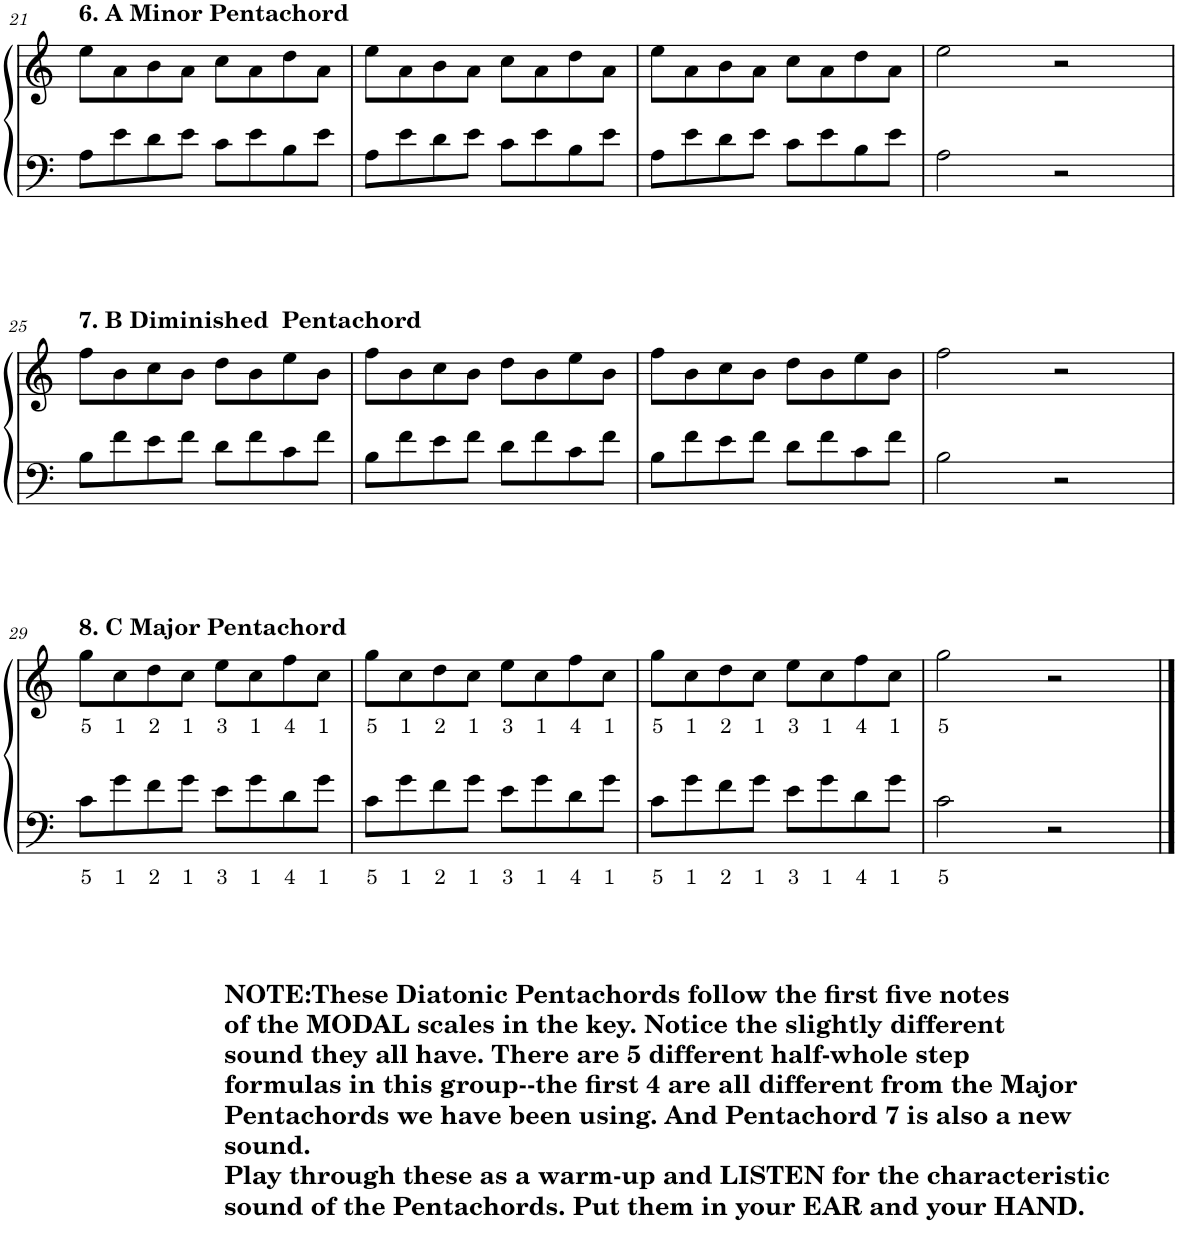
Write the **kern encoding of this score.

**kern	**text	**kern	**text
*part1	*part1	*part1	*part1
*staff2	*staff2	*staff1	*staff1
*I"Piano	*	*	*
*I'Pno.	*	*	*
!!LO:PB:g=z
*clefF4	*	*clefG2	*
*k[]	*	*k[]	*
*M4/4	*	*M4/4	*
=21	=21	=21	=21
!	!	!LO:TX:a:B:t=6. A Minor Pentachord	!
8A\L	.	8ee\L	.
8e\	.	8a\	.
8d\	.	8b\	.
8e\J	.	8a\J	.
8c\L	.	8cc\L	.
8e\	.	8a\	.
8B\	.	8dd\	.
8e\J	.	8a\J	.
=22	=22	=22	=22
8A\L	.	8ee\L	.
8e\	.	8a\	.
8d\	.	8b\	.
8e\J	.	8a\J	.
8c\L	.	8cc\L	.
8e\	.	8a\	.
8B\	.	8dd\	.
8e\J	.	8a\J	.
=23	=23	=23	=23
8A\L	.	8ee\L	.
8e\	.	8a\	.
8d\	.	8b\	.
8e\J	.	8a\J	.
8c\L	.	8cc\L	.
8e\	.	8a\	.
8B\	.	8dd\	.
8e\J	.	8a\J	.
=24	=24	=24	=24
2A\	.	2ee\	.
2r	.	2r	.
!!LO:LB:g=z
=25	=25	=25	=25
!	!	!LO:TX:a:B:t=7. B Diminished  Pentachord	!
8B\L	.	8ff\L	.
8f\	.	8b\	.
8e\	.	8cc\	.
8f\J	.	8b\J	.
8d\L	.	8dd\L	.
8f\	.	8b\	.
8c\	.	8ee\	.
8f\J	.	8b\J	.
=26	=26	=26	=26
8B\L	.	8ff\L	.
8f\	.	8b\	.
8e\	.	8cc\	.
8f\J	.	8b\J	.
8d\L	.	8dd\L	.
8f\	.	8b\	.
8c\	.	8ee\	.
8f\J	.	8b\J	.
=27	=27	=27	=27
8B\L	.	8ff\L	.
8f\	.	8b\	.
8e\	.	8cc\	.
8f\J	.	8b\J	.
8d\L	.	8dd\L	.
8f\	.	8b\	.
8c\	.	8ee\	.
8f\J	.	8b\J	.
=28	=28	=28	=28
2B\	.	2ff\	.
2r	.	2r	.
!!LO:LB:g=z
=29	=29	=29	=29
!	!	!LO:TX:a:B:t=8. C Major Pentachord	!
!	!LO:LY:b	!	!LO:LY:b
8c\L	5	8gg\L	5
!	!LO:LY:b	!	!LO:LY:b
8g\	1	8cc\	1
!	!LO:LY:b	!	!LO:LY:b
8f\	2	8dd\	2
!	!LO:LY:b	!	!LO:LY:b
8g\J	1	8cc\J	1
!	!LO:LY:b	!	!LO:LY:b
8e\L	3	8ee\L	3
!	!LO:LY:b	!	!LO:LY:b
8g\	1	8cc\	1
!	!LO:LY:b	!	!LO:LY:b
8d\	4	8ff\	4
!	!LO:LY:b	!	!LO:LY:b
8g\J	1	8cc\J	1
=30	=30	=30	=30
!LO:TX:b:B:t=NOTE&colon;These Diatonic Pentachords follow the first five notes	!	!	!
!LO:TX:b:t=of the MODAL scales in the key. Notice the slightly different	!	!	!
!LO:TX:b:t=sound they all have. There are 5 different half-whole step	!	!	!
!LO:TX:b:t=formulas in this group--the first 4 are all different from the Major	!	!	!
!LO:TX:b:t=Pentachords we have been using. And Pentachord 7 is also a new	!	!	!
!LO:TX:b:t=sound.	!	!	!
!LO:TX:b:t=Play through these as a warm-up and LISTEN for the characteristic	!	!	!
!LO:TX:b:t=sound of the Pentachords. Put them in your EAR and your HAND.	!	!	!
!	!LO:LY:b	!	!LO:LY:b
8c\L	5	8gg\L	5
!	!LO:LY:b	!	!LO:LY:b
8g\	1	8cc\	1
!	!LO:LY:b	!	!LO:LY:b
8f\	2	8dd\	2
!	!LO:LY:b	!	!LO:LY:b
8g\J	1	8cc\J	1
!	!LO:LY:b	!	!LO:LY:b
8e\L	3	8ee\L	3
!	!LO:LY:b	!	!LO:LY:b
8g\	1	8cc\	1
!	!LO:LY:b	!	!LO:LY:b
8d\	4	8ff\	4
!	!LO:LY:b	!	!LO:LY:b
8g\J	1	8cc\J	1
=31	=31	=31	=31
!	!LO:LY:b	!	!LO:LY:b
8c\L	5	8gg\L	5
!	!LO:LY:b	!	!LO:LY:b
8g\	1	8cc\	1
!	!LO:LY:b	!	!LO:LY:b
8f\	2	8dd\	2
!	!LO:LY:b	!	!LO:LY:b
8g\J	1	8cc\J	1
!	!LO:LY:b	!	!LO:LY:b
8e\L	3	8ee\L	3
!	!LO:LY:b	!	!LO:LY:b
8g\	1	8cc\	1
!	!LO:LY:b	!	!LO:LY:b
8d\	4	8ff\	4
!	!LO:LY:b	!	!LO:LY:b
8g\J	1	8cc\J	1
=32	=32	=32	=32
!	!LO:LY:b	!	!LO:LY:b
2c\	5	2gg\	5
2r	.	2r	.
==	==	==	==
*-	*-	*-	*-
